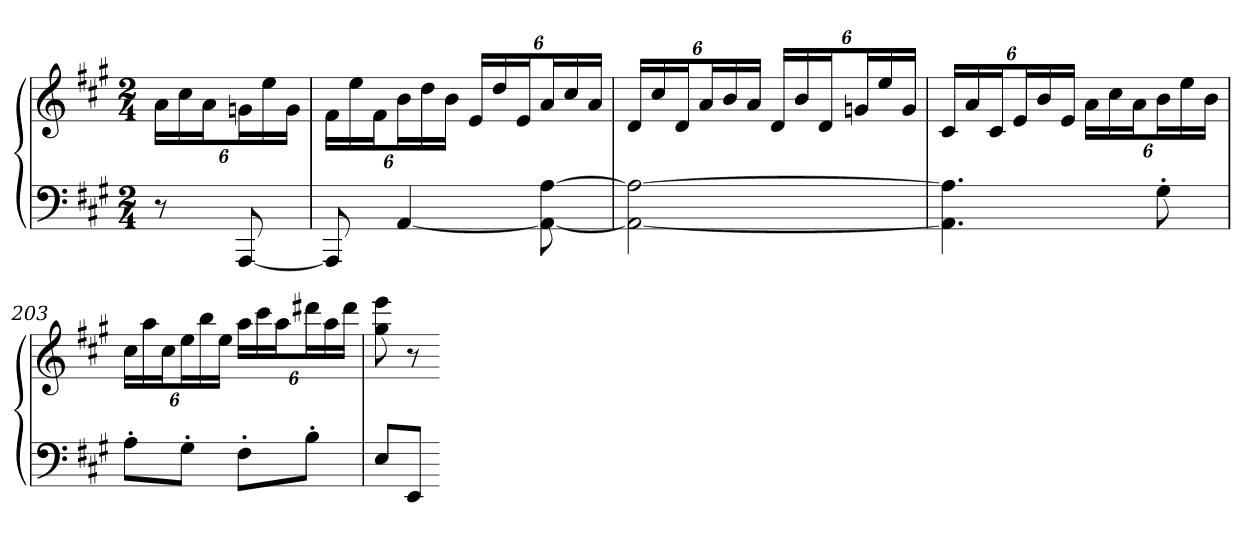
**kern	**kern
*part1	*part1
*staff2	*staff1
*clefF4	*clefG2
*k[f#c#g#]	*k[f#c#g#]
*A:	*A:
*M2/4	*M2/4
=	=
8r	24aLL
.	24cc#
.	24aJ
[8AAA	24gnL
.	24ee
.	24gJJ
=200	=200
8AAA]	24f#LL
.	24ee
.	24f#J
[4AA	24bL
.	24dd
.	24bJJ
.	24eLL
.	24dd
.	24eJ
8AA_ [8A	24aL
.	24cc#
.	24aJJ
=201	=201
2AA_ 2A_	24dLL
.	24cc#
.	24dJ
.	24aL
.	24b
.	24aJJ
.	24dLL
.	24b
.	24dJ
.	24gnL
.	24ee
.	24gJJ
=202	=202
4.AA] 4.A]	24c#LL
.	24a
.	24c#J
.	24eL
.	24b
.	24eJJ
.	24aLL
.	24cc#
.	24aJ
8G#'	24bL
.	24ee
.	24bJJ
=203	=203
8A'L	24cc#LL
.	24aa
.	24cc#J
8G#'J	24eeL
.	24bb
.	24eeJJ
8F#'L	24aaLL
.	24ccc#
.	24aaJ
8B'J	24ddd#XL
.	24aa
.	24ddd#JJ
=204	=204
8EL	8gg# 8eee
8EEJ	8r
=-	=-
*-	*-
